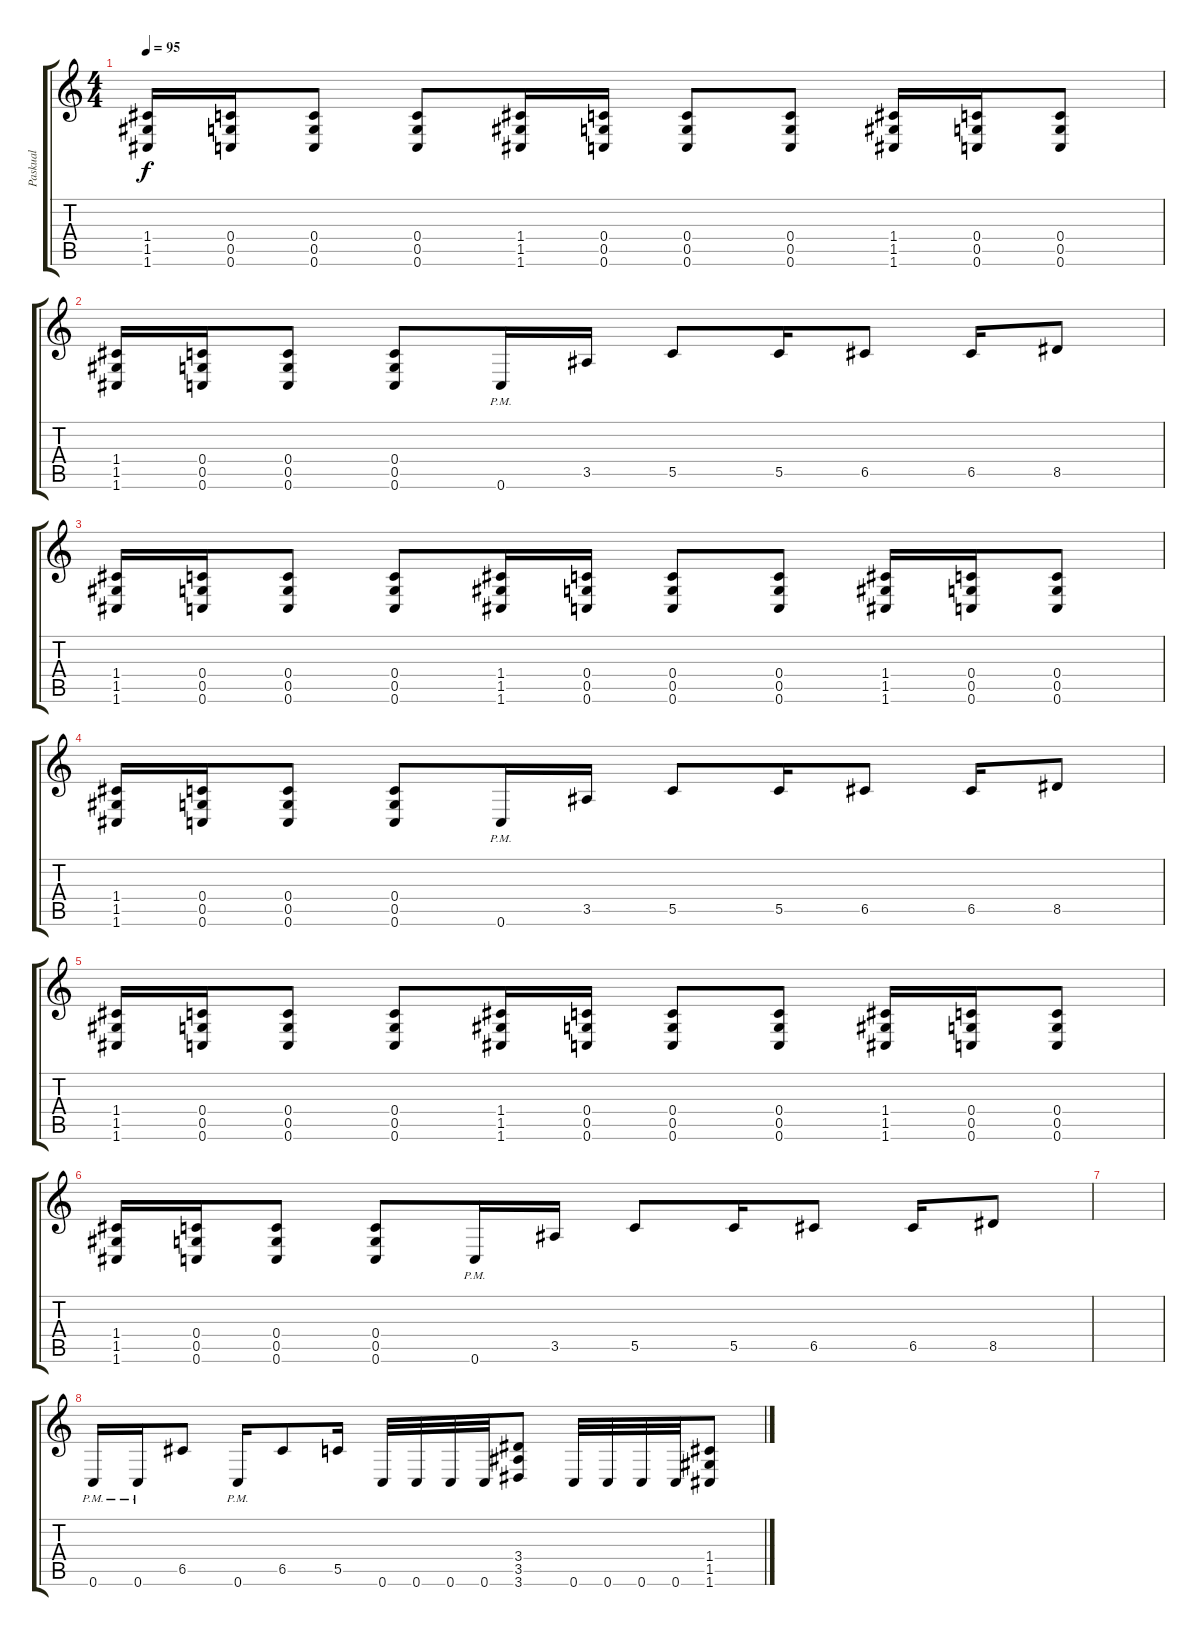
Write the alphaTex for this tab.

\track ("Paskual" "Paskual") {instrument distortionguitar}
\staff {score tabs}
\tuning (D4 A3 F3 C3 G2 C2) {hide}
\ts (4 4)
\tempo 95
\clef g2
\ks c
(1.4 1.5 1.6).16{dy f} (0.4 0.5 0.6).16 (0.4 0.5 0.6).8 (0.4 0.5 0.6).8 (1.4 1.5 1.6).16 (0.4 0.5 0.6).16 (0.4 0.5 0.6).8 (0.4 0.5 0.6).8 (1.4 1.5 1.6).16 (0.4 0.5 0.6).16 (0.4 0.5 0.6).8 |
(1.4 1.5 1.6).16 (0.4 0.5 0.6).16 (0.4 0.5 0.6).8 (0.4 0.5 0.6).8 0.6{pm}.16 3.5.16 5.5.8 5.5.16 6.5.8 6.5.16 8.5.8 |
(1.4 1.5 1.6).16 (0.4 0.5 0.6).16 (0.4 0.5 0.6).8 (0.4 0.5 0.6).8 (1.4 1.5 1.6).16 (0.4 0.5 0.6).16 (0.4 0.5 0.6).8 (0.4 0.5 0.6).8 (1.4 1.5 1.6).16 (0.4 0.5 0.6).16 (0.4 0.5 0.6).8 |
(1.4 1.5 1.6).16 (0.4 0.5 0.6).16 (0.4 0.5 0.6).8 (0.4 0.5 0.6).8 0.6{pm}.16 3.5.16 5.5.8 5.5.16 6.5.8 6.5.16 8.5.8 |
(1.4 1.5 1.6).16 (0.4 0.5 0.6).16 (0.4 0.5 0.6).8 (0.4 0.5 0.6).8 (1.4 1.5 1.6).16 (0.4 0.5 0.6).16 (0.4 0.5 0.6).8 (0.4 0.5 0.6).8 (1.4 1.5 1.6).16 (0.4 0.5 0.6).16 (0.4 0.5 0.6).8 |
(1.4 1.5 1.6).16 (0.4 0.5 0.6).16 (0.4 0.5 0.6).8 (0.4 0.5 0.6).8 0.6{pm}.16 3.5.16 5.5.8 5.5.16 6.5.8 6.5.16 8.5.8 |
|
0.6{pm}.16 0.6{pm}.16 6.5.8 0.6{pm}.16 6.5.8 5.5.16 0.6.32 0.6.32 0.6.32 0.6.32 (3.4 3.5 3.6).8 0.6.32 0.6.32 0.6.32 0.6.32 (1.4 1.5 1.6).8
